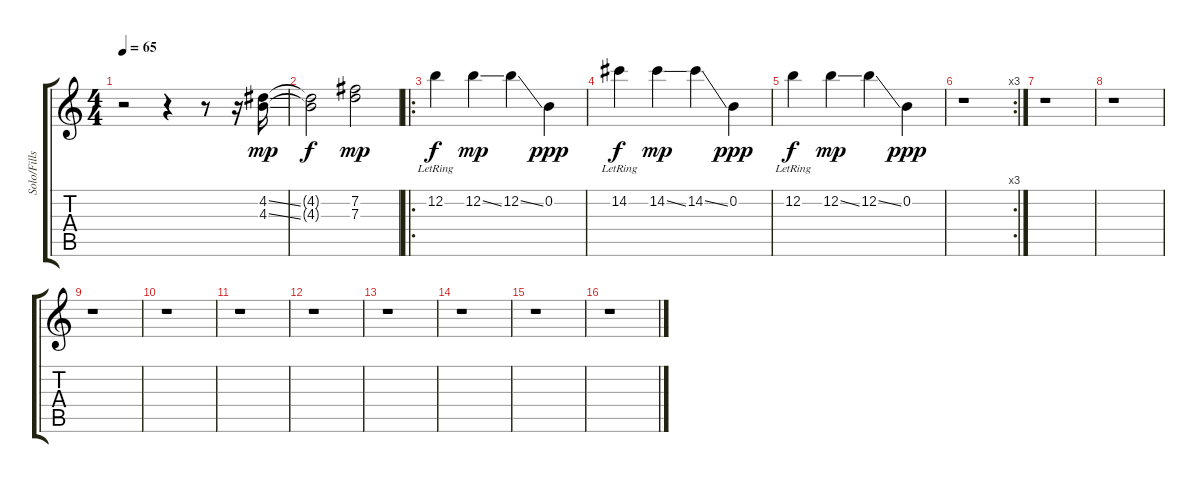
\track ("Solo/Fills" "Solo/Fills") {instrument distortionguitar}
\staff {score tabs}
\tuning (E4 B3 G3 D3 A2 E2) {hide}
\ts (4 4)
\tempo 65
\clef g2
\ks c
r.2{dy mp instrument electricguitarjazz} r.4 r.8 r.16 (4.2{ss} 4.3{ss}).16 |
(4.2{t} 4.3{t}).2{dy f} (7.2 7.3).2{dy mp} |
\ro
12.2{lr}.4{dy f} 12.2{ss}.4{dy mp balance 16} 12.2{ss}.4{balance 0} 0.2.4{dy ppp} |
14.2{lr}.4{dy f balance 8} 14.2{ss}.4{dy mp balance 16} 14.2{ss}.4{balance 0} 0.2.4{dy ppp} |
12.2{lr}.4{dy f balance 8} 12.2{ss}.4{dy mp balance 16} 12.2{ss}.4{balance 0} 0.2.4{dy ppp} |
\rc 3
r.1 |
r.1 |
r.1 |
r.1 |
r.1 |
r.1 |
r.1 |
r.1 |
r.1 |
r.1 |
r.1
